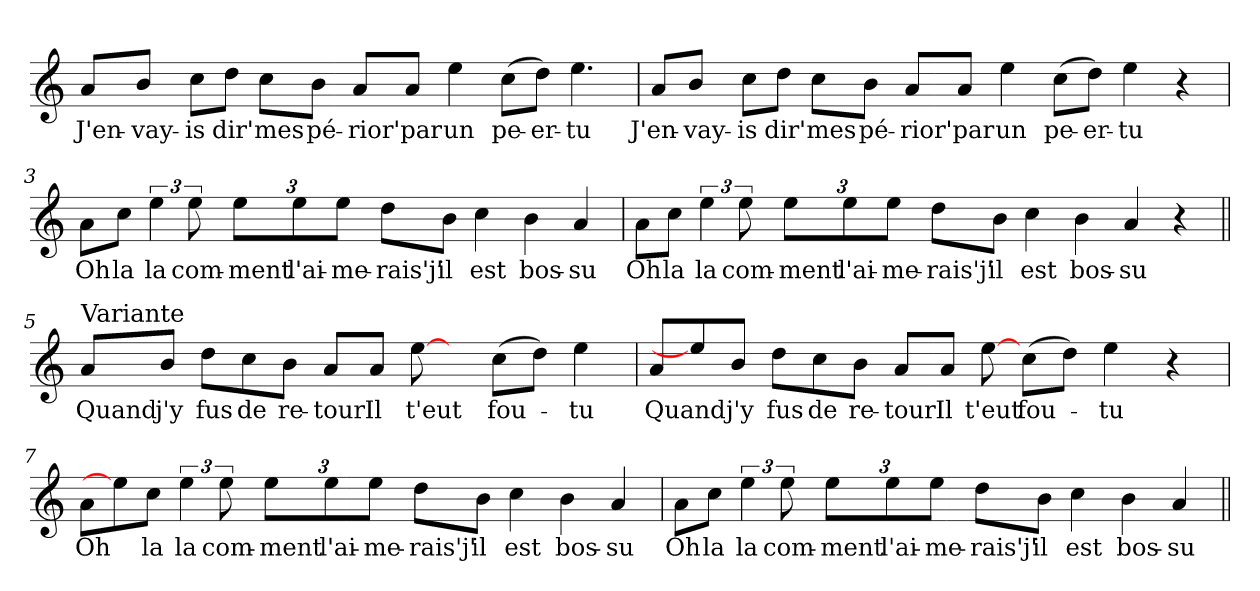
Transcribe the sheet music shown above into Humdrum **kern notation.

**kern	**text
*part1	*part1
*staff1	*staff1
*clefG2	*
*k[]	*
*C:	*
=1	=1
!	!LO:LY:b
8a/L	J'en-
!	!LO:LY:b
8b/J	-vay-
!	!LO:LY:b
8cc\L	-is
!	!LO:LY:b
8dd\J	dir'
!	!LO:LY:b
8cc\L	mes
!	!LO:LY:b
8b\J	pé-
!	!LO:LY:b
8a/L	-rior'
!	!LO:LY:b
8a/J	par
!	!LO:LY:b
4ee\	un
!	!LO:LY:b
(>8cc\L	pe-
!	!LO:LY:b
8dd\J)	-er-
!	!LO:LY:b
4.ee\	-tu
=2	=2
!	!LO:LY:b
8a/L	J'en-
!	!LO:LY:b
8b/J	-vay-
!	!LO:LY:b
8cc\L	-is
!	!LO:LY:b
8dd\J	dir'
!	!LO:LY:b
8cc\L	mes
!	!LO:LY:b
8b\J	pé-
!	!LO:LY:b
8a/L	-rior'
!	!LO:LY:b
8a/J	par
!	!LO:LY:b
4ee\	un
!	!LO:LY:b
(>8cc\L	pe-
!	!LO:LY:b
8dd\J)	-er-
!	!LO:LY:b
4ee\	-tu
4r	.
!!LO:LB:g=z
=3	=3
!	!LO:LY:b
8a\L	Oh
!	!LO:LY:b
8cc\J	la
!	!LO:LY:b
6ee\	la
!	!LO:LY:b
12ee\	com-
!	!LO:LY:b
12ee\L	-ment
!	!LO:LY:b
12ee\	l'ai-
!	!LO:LY:b
12ee\J	-me-
!	!LO:LY:b
8dd\L	-rais'j'
!	!LO:LY:b
8b\J	il
!	!LO:LY:b
4cc\	est
!	!LO:LY:b
4b\	bos-
!	!LO:LY:b
4a/	-su
=4	=4
!	!LO:LY:b
8a\L	Oh
!	!LO:LY:b
8cc\J	la
!	!LO:LY:b
6ee\	la
!	!LO:LY:b
12ee\	com-
!	!LO:LY:b
12ee\L	-ment
!	!LO:LY:b
12ee\	l'ai-
!	!LO:LY:b
12ee\J	-me-
!	!LO:LY:b
8dd\L	-rais'j'
!	!LO:LY:b
8b\J	il
!	!LO:LY:b
4cc\	est
!	!LO:LY:b
4b\	bos-
!	!LO:LY:b
4a/	-su
4r	.
!!LO:LB:g=z
=5||	=5||
!LO:TX:a:t=Variante	!
!	!LO:LY:b
8a/L	Quand
!	!LO:LY:b
8b/J	j'y
!	!LO:LY:b
8dd\L	fus
!	!LO:LY:b
8cc\	de
!	!LO:LY:b
8b\J	re-
!	!LO:LY:b
8a/L	-tour
!	!LO:LY:b
8a/J	Il
!	!LO:LY:b
[8ee\	t'eut
8ryy	.
!	!LO:LY:b
(>8cc\L	fou-
8dd\J)	.
!	!LO:LY:b
4ee\	-tu
=6	=6
!	!LO:LY:b
8a/L	Quand
8ee\]	.
!	!LO:LY:b
8b/J	j'y
!	!LO:LY:b
8dd\L	fus
!	!LO:LY:b
8cc\	de
!	!LO:LY:b
8b\J	re-
!	!LO:LY:b
8a/L	-tour
!	!LO:LY:b
8a/J	Il
!	!LO:LY:b
[8ee\	t'eut
!	!LO:LY:b
(>8cc\L	fou-
8dd\J)	.
!	!LO:LY:b
4ee\	-tu
4r	.
!!LO:LB:g=z
=7	=7
!	!LO:LY:b
8a\L	Oh
8ee\]	.
!	!LO:LY:b
8cc\J	la
!	!LO:LY:b
6ee\	la
!	!LO:LY:b
12ee\	com-
!	!LO:LY:b
12ee\L	-ment
!	!LO:LY:b
12ee\	l'ai-
!	!LO:LY:b
12ee\J	-me-
!	!LO:LY:b
8dd\L	-rais'j'
!	!LO:LY:b
8b\J	il
!	!LO:LY:b
4cc\	est
!	!LO:LY:b
4b\	bos-
!	!LO:LY:b
4a/	-su
=8	=8
!	!LO:LY:b
8a\L	Oh
!	!LO:LY:b
8cc\J	la
!	!LO:LY:b
6ee\	la
!	!LO:LY:b
12ee\	com-
!	!LO:LY:b
12ee\L	-ment
!	!LO:LY:b
12ee\	l'ai-
!	!LO:LY:b
12ee\J	-me-
!	!LO:LY:b
8dd\L	-rais'j'
!	!LO:LY:b
8b\J	il
!	!LO:LY:b
4cc\	est
!	!LO:LY:b
4b\	bos-
!	!LO:LY:b
4a/	-su
=||	=||
*-	*-
